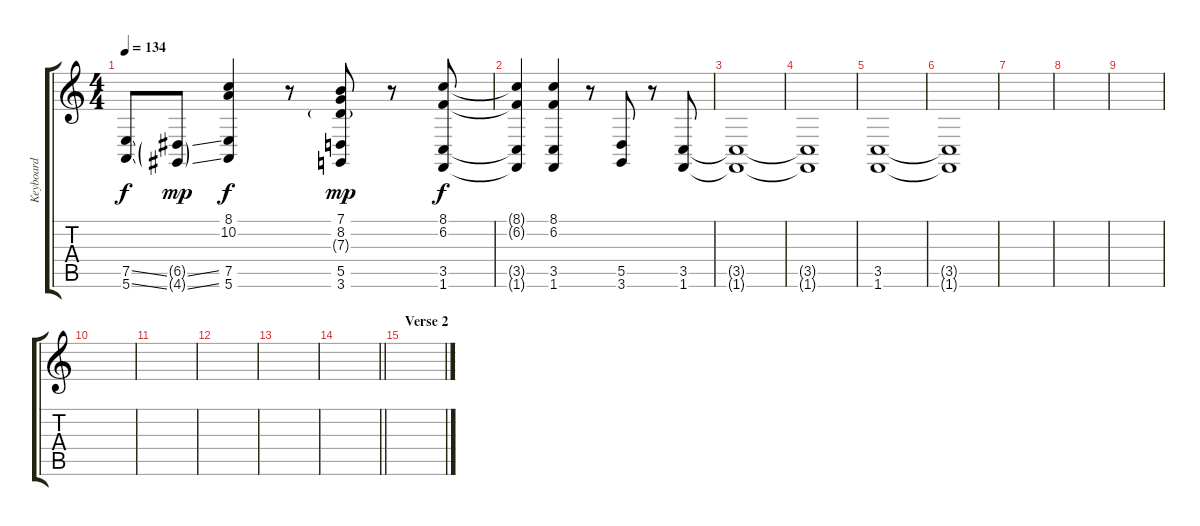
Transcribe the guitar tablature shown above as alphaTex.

\track ("Keyboard" "Keyboard") {instrument lead2sawtooth}
\staff {score tabs}
\tuning (E4 B3 G3 D3 A2 E2) {hide}
\ts (4 4)
\tempo 134
\clef g2
\ks c
(7.5{ss} 5.6{ss}).8{dy f volume 13} (6.5{ss g} 4.6{ss g}).8{dy mp} (8.1 10.2 7.5 5.6).4{dy f} r.8 (7.1 8.2 7.3{g} 5.5 3.6).8{dy mp} r.8 (8.1 6.2 3.5 1.6).8{dy f} |
(8.1{t} 6.2{t} 3.5{t} 1.6{t}).4 (8.1 6.2 3.5 1.6).4 r.8 (5.5 3.6).8 r.8 (3.5 1.6).8 |
(3.5{t} 1.6{t}).1 |
(3.5{t} 1.6{t}).1 |
(3.5 1.6).1 |
(3.5{t} 1.6{t}).1 |
|
|
|
|
|
|
|
\barLineRight lightlight
|
\section ("" "Verse 2")
